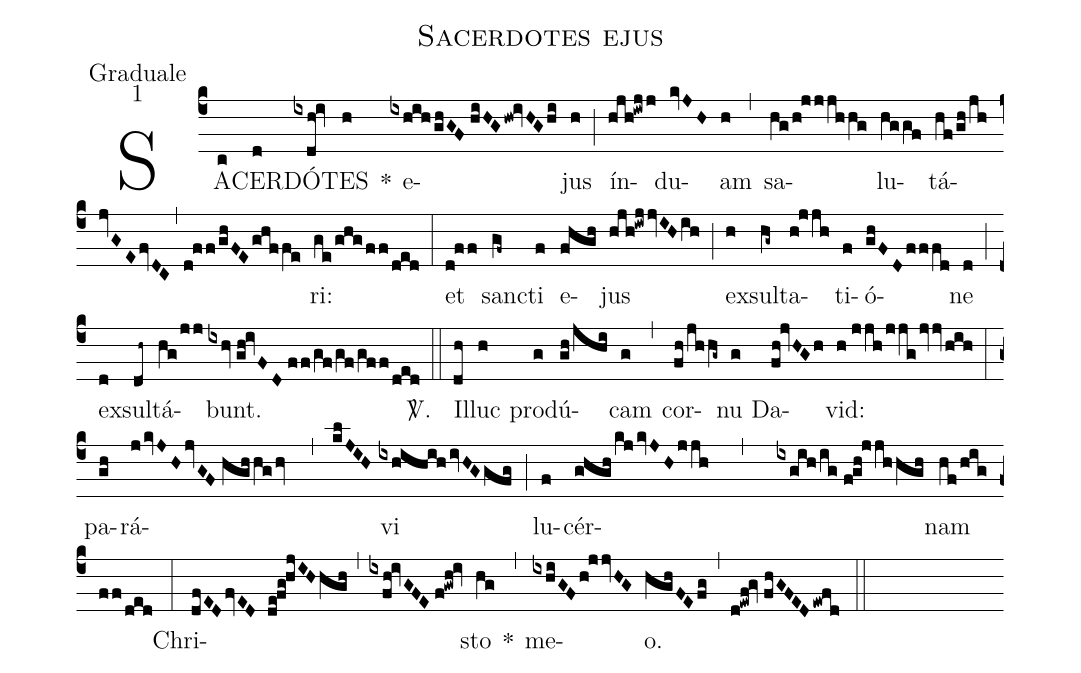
name:Sacerdotes ejus;
office-part:Graduale;
mode:1;
%%
(c4) SA(c)CER(d)DÓ(ixdh!iv)TES(h) *() e(ixhih/ghGF//hiHGhw!ivHGhi)jus(h) (;) ín(hjh!iwjj)du(kvJH)am(h) (,) sa(hg/h!jjjhhg)lu(hggf)tá(hf/gh/jhjvGEfvDC,d!ff/ghFE/ghffe)ri:(ge/ghg/ff/ded) (:) et(d!ff) sanc(gf~)ti(f) e(fhgh)jus(hjh!iwjjvIHih) (;) ex(h)sul(hg~)ta(h!jjh)ti(f)ó(ghFD/fffd)ne(d) (;) ex(d)sul(dh~)tá(hg/jj)bunt.(ixhv//gh!ivFD//ff/gf/gf/gff/ded) <sp>V/</sp>.(::) Il(dh)luc(h) pro(g)dú(gh/jhi)cam(g) (,) cor(fh/jhhg~)nu(g) Da(fh!jvHGh)vid:(h//jjh/jjgjvvhih) (:) pa(gh)rá(jkvJHjvGF//hghhghv//,klJIH)vi(ixhihihivHGgfg) (;) lu(f)cér(ghgh/kjkvJHjjh , ixgih/ig//f!gh!jjhhgh)nam(hf/hig/ff/ded) (:) Chri(dfED/fvED de!fg!hjIH/hgh,ixfh!ivGFE//f!gwh!iv)sto(hg) *(,) me(ixhiGF/h!jjvHG)o.(hghFEfg) (,) (d!ewf!gv//fhGFEDewfd) (::)
